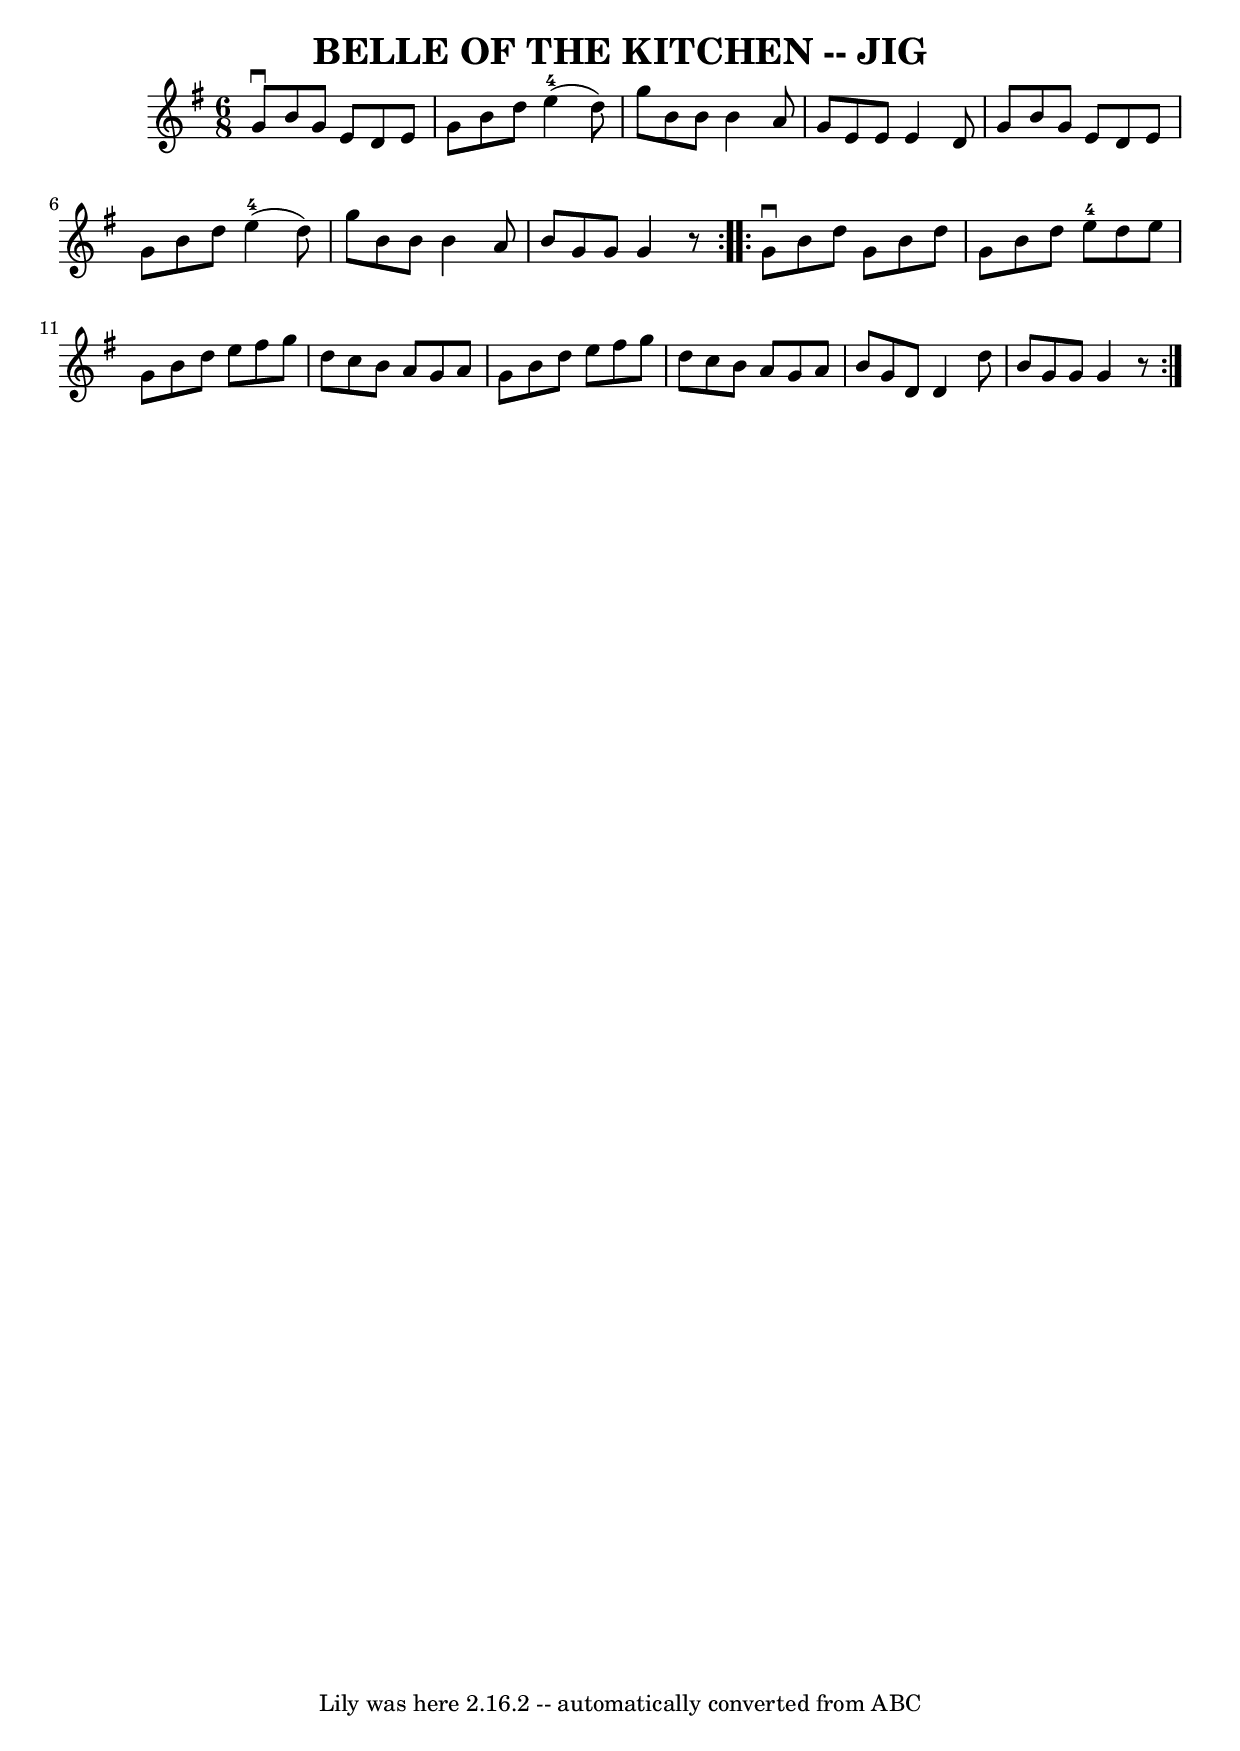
\version "2.16.2"
\include "Mammoth.ily"
\header {
  %% book = "Ryan's Mammoth Collection of Fiddle Tunes"
  crossRefNumber = "1"
  footnotes = ""
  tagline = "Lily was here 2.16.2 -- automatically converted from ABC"
  title = "BELLE OF THE KITCHEN -- JIG"

}
voicedefault =  {



  \repeat volta 2 {

    \time 6/8 
    \key g \major
 g'8^\downbow b'8 g'8 e'8 d'8 e'8    
    |
    g'8 b'8 d''8 e''4-4(d''8)   |
    g''8    
    b'8 b'8 b'4 a'8    |
    g'8 e'8 e'8 e'4 d'8    
    |
    |
    g'8 b'8 g'8 e'8 d'8 e'8    |
    
    g'8 b'8 d''8 e''4-4(d''8)   |
    g''8 b'8 b'8   
    b'4 a'8    |
    b'8 g'8 g'8 g'4    r8   
  }     

  \repeat volta 2 {
    g'8^\downbow b'8 d''8 g'8 b'8 d''8    
    |
    g'8 b'8 d''8 e''8-4 d''8 e''8    |
    g'8   
    b'8 d''8 e''8 fis''8 g''8    |
    d''8 c''8 b'8 a'8 
    g'8 a'8    |
    |
    g'8 b'8 d''8 e''8 fis''8   
    g''8    |
    d''8 c''8 b'8 a'8 g'8 a'8    |
    b'8  
    g'8 d'8 d'4 d''8    |
    b'8 g'8 g'8 g'4    r8   
  }   

}

\score{
  <<

    \context Staff="default"
    {
      \voicedefault 
      
    }

  >>
  \layout {
    
  }
  \midi {
  }

}
